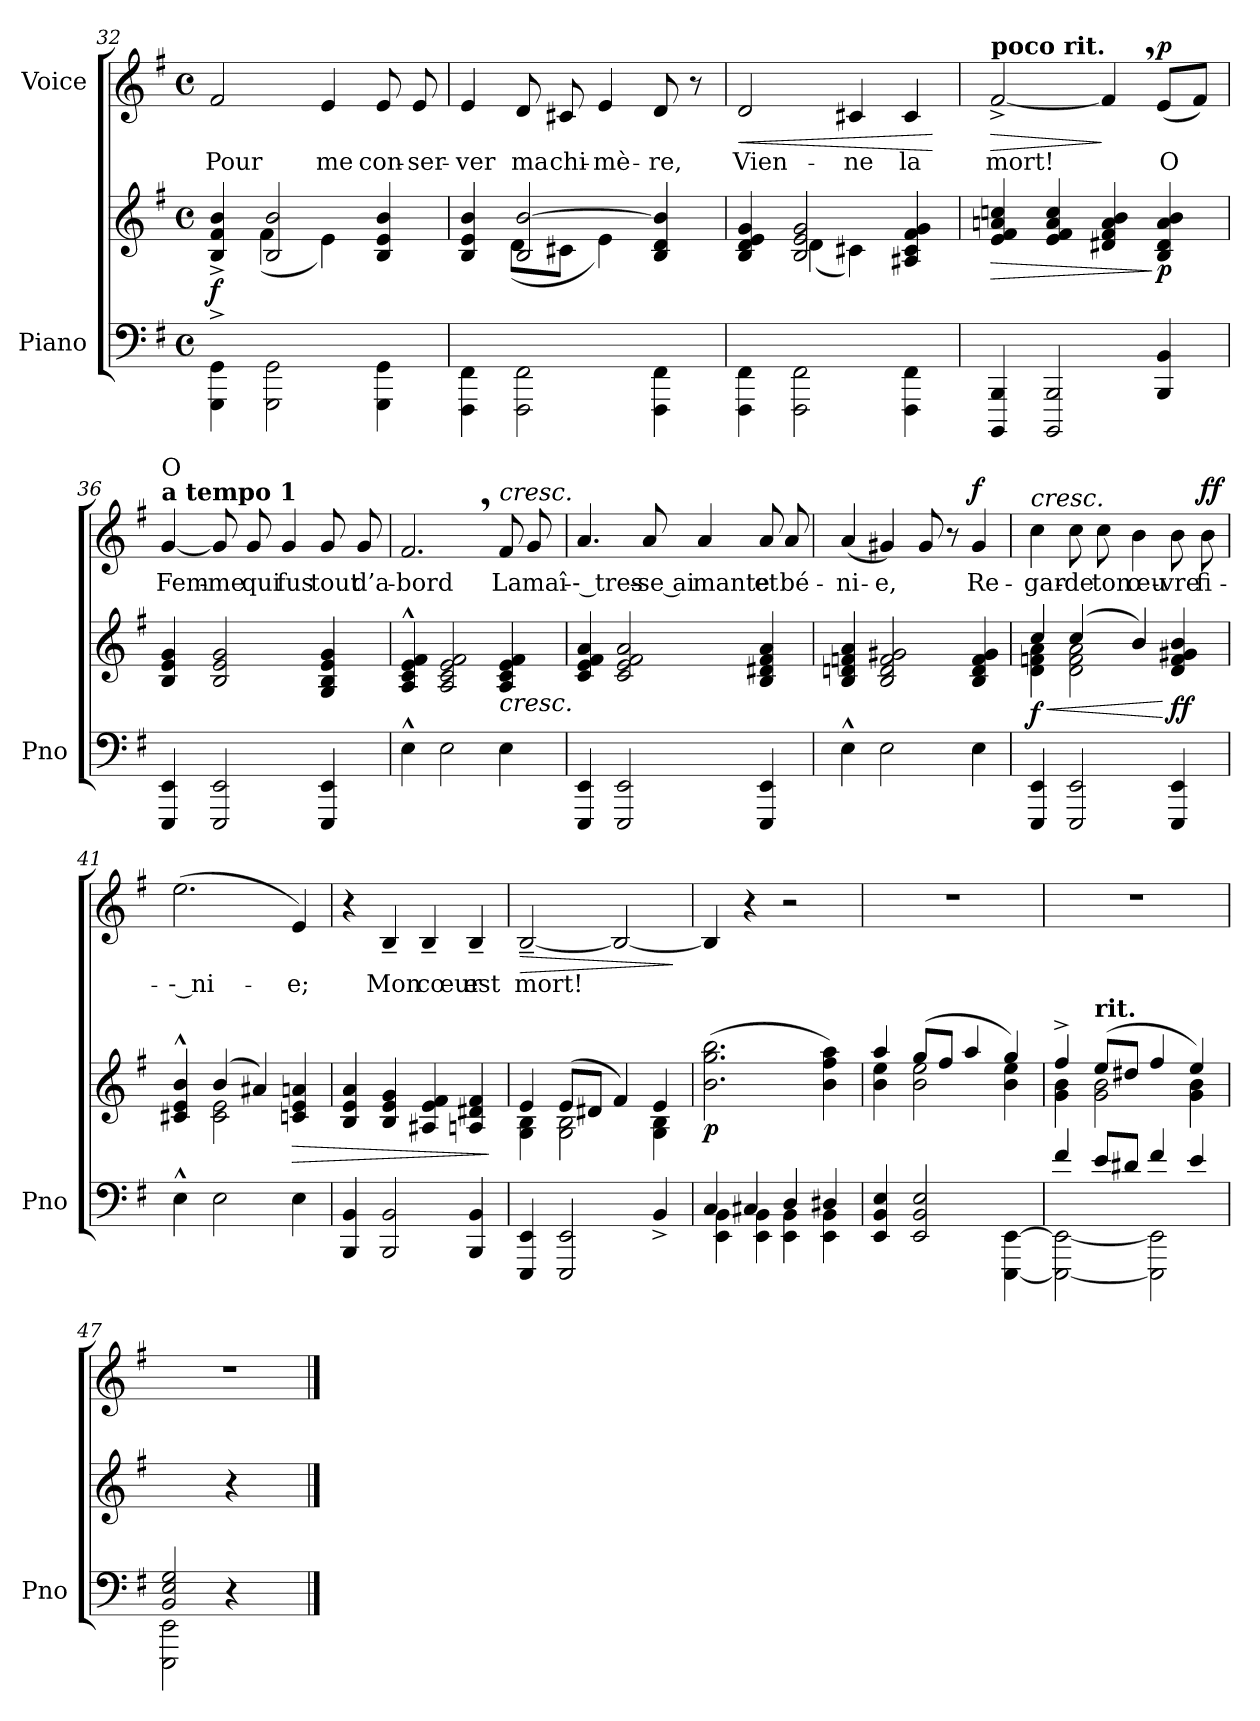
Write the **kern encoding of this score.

**kern	**kern	**dynam	**kern	**text	**dynam
*part2	*part2	*part2	*part1	*part1	*part1
*staff3	*staff2	*staff2/3	*staff1	*staff1	*staff1
*I"Piano	*	*	*I"Voice	*	*
*I'Pno	*	*	*	*	*
*clefF4	*clefG2	*	*clefG2	*	*
*k[f#]	*k[f#]	*	*k[f#]	*	*
*M4/4	*M4/4	*	*M4/4	*	*
*met(c)	*met(c)	*	*met(c)	*	*
=32	=32	=32	=32	=32	=32
*	*^	*	*	*	*
!	!	!	!LO:DY:b	!	!	!
4GGG\^< 4GG\^<	4B/^ 4f#/^ 4b/^	4ryy	f	2f#/	Pour	.
2GGG\ 2GG\	2B/ 2b/	(4f#\	.	.	.	.
.	.	4e\)	.	4e/	me	.
4GGG\ 4GG\	4B/ 4e/ 4b/	4ryy	.	8e/	con-	.
.	.	.	.	8e/	-ser-	.
=33	=33	=33	=33	=33	=33	=33
4FFF#\ 4FF#\	4B/ 4e/ 4b/	4ryy	.	4e/	-ver	.
2FFF#\ 2FF#\	2B/ [2b/	(>8d\L	.	8d/	ma	.
.	.	8c#X\J	.	8c#X/	chi-	.
.	.	4e\)	.	4e/	-mè-	.
4FFF#\ 4FF#\	4B/ 4d/ 4b/]	4ryy	.	8d/	-re,	.
.	.	.	.	8r	.	.
=34	=34	=34	=34	=34	=34	=34
!	!	!	!	!	!	!LO:HP:b
4FFF#\ 4FF#\	4B/ 4d/ 4e/ 4g/	4ryy	.	2d/	Vien-	<
2FFF#\ 2FF#\	2B/ 2e/ 2g/	(4d\	.	.	.	.
.	.	4c#X\)	.	4c#X/	-ne	.
4FFF#\ 4FF#\	4A#X/ 4c#/ 4f#/ 4g/	4ryy	.	4c#/	la	.
*	*v	*v	*	*	*	*
.	.	.	.	.	[
=35	=35	=35	=35	=35	=35
!	!	!	!LO:TX:a:B:t=poco rit.	!	!
!	!	!LO:HP:b	!	!	!LO:HP:b
4BBBB/ 4BBB/	4e/ 4f#/ 4an/ 4ccn/	>	[2f#^>/	mort!	>
2BBBB/ 2BBB/	4e/ 4f#/ 4a/ 4cc/	.	.	.	.
.	4d#X/ 4f#/ 4a/ 4b/	.	4f#,/]	.	]
!	!	!LO:DY:n=1:b	!	!	!LO:DY:a
4BBB/ 4BB/	4B/ 4d#/ 4a/ 4b/	] p	(8e/L	O	p
.	.	.	8f#/J)	.	.
=36	=36	=36	=36	=36	=36
!	!	!	!LO:TX:a:B:t=a tempo 1	!	!
!	!	!	!LO:TX:a:t=O	!	!
4EEE/ 4EE/	4B/ 4e/ 4g/	.	[4g/	Fem-	.
2EEE/ 2EE/	2B/ 2e/ 2g/	.	8g/]	-me	.
.	.	.	8g/	qui	.
.	.	.	4g/	fus	.
4EEE/ 4EE/	4G/ 4B/ 4e/ 4g/	.	8g/	tout	.
.	.	.	8g/	d’a-	.
=37	=37	=37	=37	=37	=37
4E^^\	4A/^^ 4c/^^ 4e/^^ 4f#/^^	.	2.f#,/	-bord	.
2E\	2A/ 2c/ 2e/ 2f#/	.	.	.	.
!	!	!	!LO:TX:a:i:t=cresc.	!	!
!	!LO:TX:b:i:t=cresc.	!	!	!	!
4E\	4A/ 4c/ 4e/ 4f#/	.	8f#/	La	.
.	.	.	8g/	maî-	.
=38	=38	=38	=38	=38	=38
4EEE/ 4EE/	4c/ 4e/ 4f#/ 4a/	.	4.a/	-- tres-	.
2EEE/ 2EE/	2c/ 2e/ 2f#/ 2a/	.	.	.	.
.	.	.	8a/	se ai	.
.	.	.	4a/	-mante	.
4EEE/ 4EE/	4B/ 4d#X/ 4f#/ 4a/	.	8a/	et	.
.	.	.	8a/	bé-	.
=39	=39	=39	=39	=39	=39
4E^^\	4B/ 4dn/ 4fn/ 4a/	.	(4a/	-ni-	.
2E\	2B/ 2d/ 2f/ 2g#X/	.	4g#X/)	-e,	.
.	.	.	8g#/	.	.
.	.	.	8r	.	.
!	!	!	!	!	!LO:DY:a
4E\	4B/ 4d/ 4f/ 4g#/	.	4g#/	Re-	f
=40	=40	=40	=40	=40	=40
!	!	!	!LO:TX:a:i:t=cresc.	!	!
!	!	!LO:HP:b	!	!	!
*	*^	*	*	*	*
!	!	!	!LO:DY:n=1:b	!	!	!
4EEE/ 4EE/	4cc/	4d\ 4fn\ 4a\	< f	4cc\	-gar-	.
2EEE/ 2EE/	(4cc/	2d\ 2f\ 2a\	.	8cc\	-de	.
.	.	.	.	8cc\	ton	.
.	4b/)	.	.	4b\	œu-	.
!	!	!	!LO:DY:n=2:b	!	!	!
4EEE/ 4EE/	4d/ 4f/ 4g#X/ 4b/	4ryy	[ ff	8b\	-vre	.
!	!	!	!	!	!	!LO:DY:a
.	.	.	.	8b\	fi-	ff
=41	=41	=41	=41	=41	=41	=41
4E^^\	4c#X/^^ 4e/^^ 4b/^^	4ryy	.	(2.ee\	-- ni-	.
2E\	(4b/	2c#\ 2e\	.	.	.	.
.	4a#X/)	.	.	.	.	.
!	!	!	!LO:HP:b	!	!	!
4E\	4cn/ 4e/ 4an/	4ryy	>	4e/)	-e;	.
*	*v	*v	*	*	*	*
=42	=42	=42	=42	=42	=42
4BBB/ 4BB/	4B/ 4e/ 4a/	.	4r	.	.
2BBB/ 2BB/	4B/ 4e/ 4g/	.	4B~>/	Mon	.
.	4A#X/ 4e/ 4f#/	.	4B~>/	cœur	.
4BBB/ 4BB/	4An/ 4d#X/ 4f#/	.	4B~>/	est	.
.	.	]	.	.	.
=43	=43	=43	=43	=43	=43
*	*^	*	*	*	*
!	!	!	!	!	!	!LO:HP:b
4EEE/ 4EE/	4e/	4G\ 4B\	.	[2B~>/	mort!	>
2EEE/ 2EE/	(>8e/L	2G\ 2B\	.	.	.	.
.	8d#X/J	.	.	.	.	.
.	4f#/)	.	.	2B/_	.	.
4BB^/	4e/	4G\ 4B\	.	.	.	.
*	*v	*v	*	*	*	*
.	.	.	.	.	]
=44	=44	=44	=44	=44	=44
*^	*	*	*	*	*
!	!	!	!LO:DY:b	!	!	!
4C/	4EE\ 4BB\	(2.b\ 2.gg\ 2.bb\	p	4B/]	.	.
4C#X/	4EE\ 4BB\	.	.	4r	.	.
4D/	4EE\ 4BB\	.	.	2r	.	.
4D#X/	4EE\ 4BB\	4b\ 4ff#\ 4aa\)	.	.	.	.
*v	*v	*	*	*	*	*
=45	=45	=45	=45	=45	=45
*	*^	*	*	*	*
4EE/ 4BB/ 4E/	4aa/	4b\ 4ee\	.	1r	.	.
2EE/ 2BB/ 2E/	(8gg/L	2b\ 2ee\	.	.	.	.
.	8ff#/J	.	.	.	.	.
.	4aa/	.	.	.	.	.
[4EEE\ [4EE\	4gg/)	4b\ 4ee\	.	.	.	.
=46	=46	=46	=46	=46	=46	=46
*^	*	*	*	*	*	*
4f#/	2EEE\_ 2EE\_	4ff#^/	4g\ 4b\	.	1r	.	.
!	!	!LO:TX:a:B:t=rit.	!	!	!	!	!
8e/L	.	(8ee/L	2g\ 2b\	.	.	.	.
8d#X/J	.	8dd#X/J	.	.	.	.	.
4f#/	2EEE\] 2EE\]	4ff#/	.	.	.	.	.
4e/	.	4ee/)	4g\ 4b\	.	.	.	.
*	*	*v	*v	*	*	*	*
=47	=47	=47	=47	=47	=47	=47
2BB/ 2E/ 2G/	2EEE\ 2EE\	2ryy	.	1r	.	.
4ryy	4r	4r	.	.	.	.
4ryy	4ryy	4ryy	.	.	.	.
*v	*v	*	*	*	*	*
==	==	==	==	==	==
*-	*-	*-	*-	*-	*-
